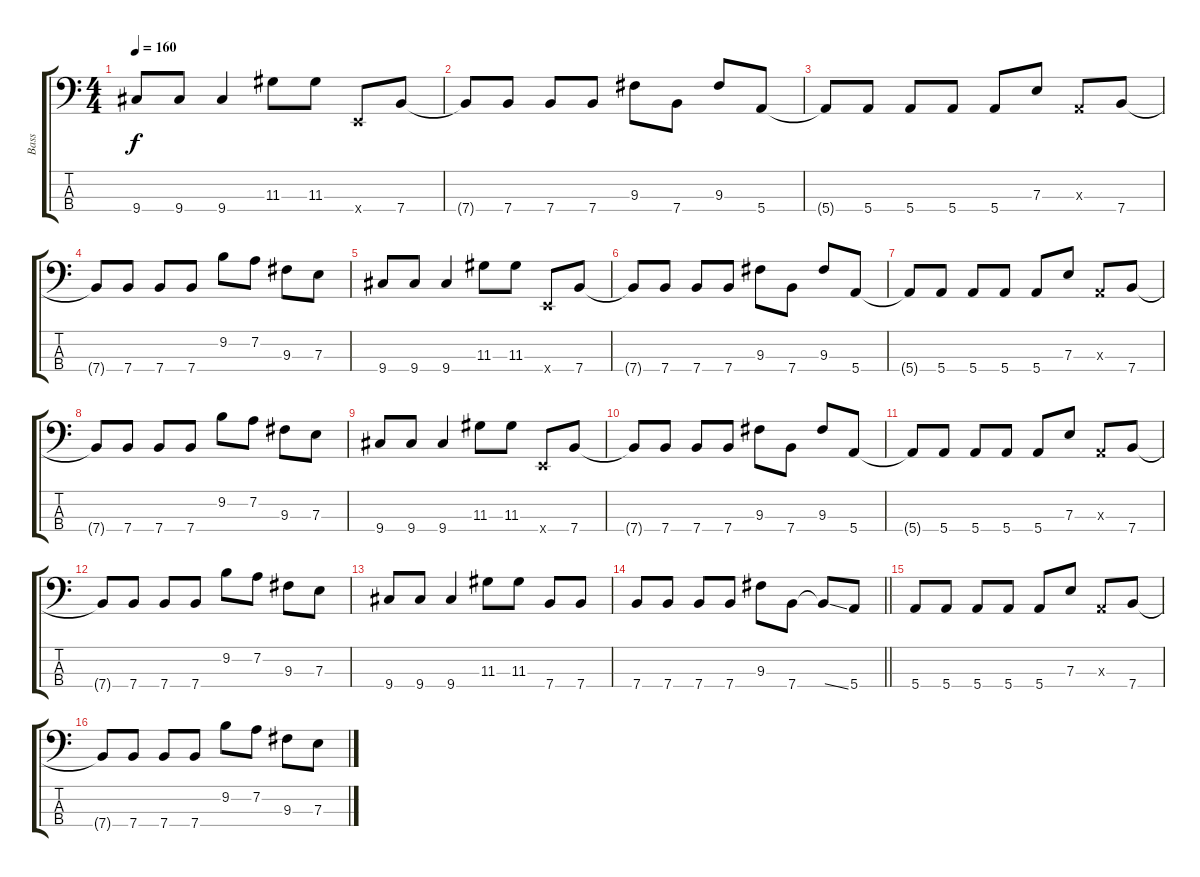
\track ("Bass" "Bass") {instrument electricbasspick}
\staff {score tabs}
\tuning (G2 D2 A1 E1) {hide}
\ts (4 4)
\tempo 160
\clef f4
\ks c
9.4.8{dy f} 9.4.8 9.4.4 11.3.8 11.3.8 0.4{x}.8 7.4.8 |
7.4{t}.8 7.4.8 7.4.8 7.4.8 9.3.8 7.4.8 9.3.8 5.4.8 |
5.4{t}.8 5.4.8 5.4.8 5.4.8 5.4.8 7.3.8 0.3{x}.8 7.4.8 |
7.4{t}.8 7.4.8 7.4.8 7.4.8 9.2.8 7.2.8 9.3.8 7.3.8 |
9.4.8 9.4.8 9.4.4 11.3.8 11.3.8 0.4{x}.8 7.4.8 |
7.4{t}.8 7.4.8 7.4.8 7.4.8 9.3.8 7.4.8 9.3.8 5.4.8 |
5.4{t}.8 5.4.8 5.4.8 5.4.8 5.4.8 7.3.8 0.3{x}.8 7.4.8 |
7.4{t}.8 7.4.8 7.4.8 7.4.8 9.2.8 7.2.8 9.3.8 7.3.8 |
9.4.8 9.4.8 9.4.4 11.3.8 11.3.8 0.4{x}.8 7.4.8 |
7.4{t}.8 7.4.8 7.4.8 7.4.8 9.3.8 7.4.8 9.3.8 5.4.8 |
5.4{t}.8 5.4.8 5.4.8 5.4.8 5.4.8 7.3.8 0.3{x}.8 7.4.8 |
7.4{t}.8 7.4.8 7.4.8 7.4.8 9.2.8 7.2.8 9.3.8 7.3.8 |
9.4.8 9.4.8 9.4.4 11.3.8 11.3.8 7.4.8 7.4.8 |
\barLineRight lightlight
7.4.8 7.4.8 7.4.8 7.4.8 9.3.8 7.4.8 7.4{ss t}.8 5.4.8 |
5.4.8 5.4.8 5.4.8 5.4.8 5.4.8 7.3.8 0.3{x}.8 7.4.8 |
7.4{t}.8 7.4.8 7.4.8 7.4.8 9.2.8 7.2.8 9.3.8 7.3.8
